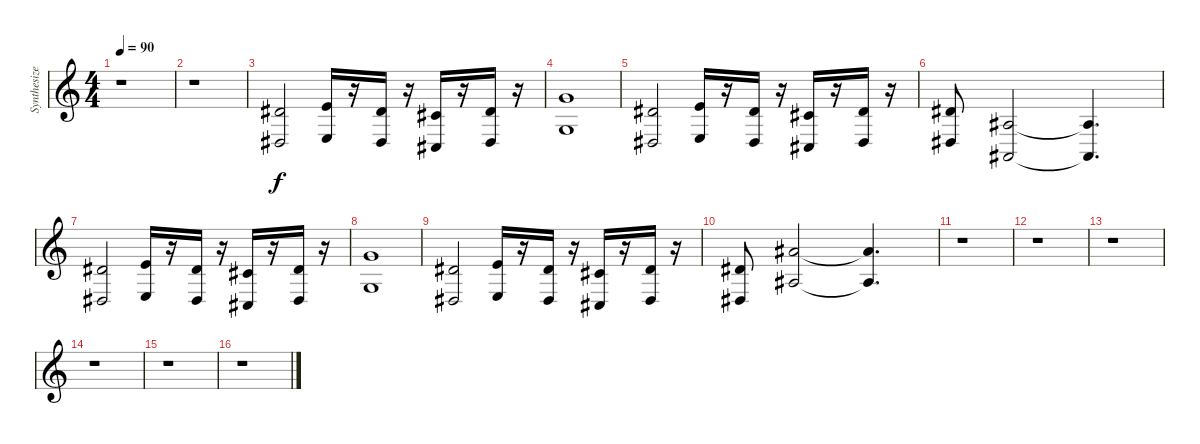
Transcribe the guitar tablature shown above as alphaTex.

\track ("Synthesizer" "Synthesize") {instrument choiraahs}
\staff {score}
\tuning (E4 B3 G3 D3 A2 E2 B1) {hide}
\ts (4 4)
\tempo 90
\clef g2
\ks c
r.1{dy f} |
r.1 |
(4.2 1.4).2 (0.1 2.4).16 r.16 (4.2 1.4).16 r.16 (2.2 4.5).16 r.16 (4.2 1.4).16 r.16 |
(3.1 0.3).1 |
(4.2 1.4).2 (0.1 2.4).16 r.16 (4.2 1.4).16 r.16 (2.2 4.5).16 r.16 (4.2 1.4).16 r.16 |
(4.2 1.4).8 (3.3 1.5).2 (3.3{t} 1.5{t}).4{d} |
(4.2 1.4).2 (0.1 2.4).16 r.16 (4.2 1.4).16 r.16 (2.2 4.5).16 r.16 (4.2 1.4).16 r.16 |
(3.1 0.3).1 |
(4.2 1.4).2 (0.1 2.4).16 r.16 (4.2 1.4).16 r.16 (2.2 4.5).16 r.16 (4.2 1.4).16 r.16 |
(4.2 1.4).8 (6.1 3.3).2 (6.1{t} 3.3{t}).4{d} |
r.1 |
r.1 |
r.1 |
r.1 |
r.1 |
r.1
